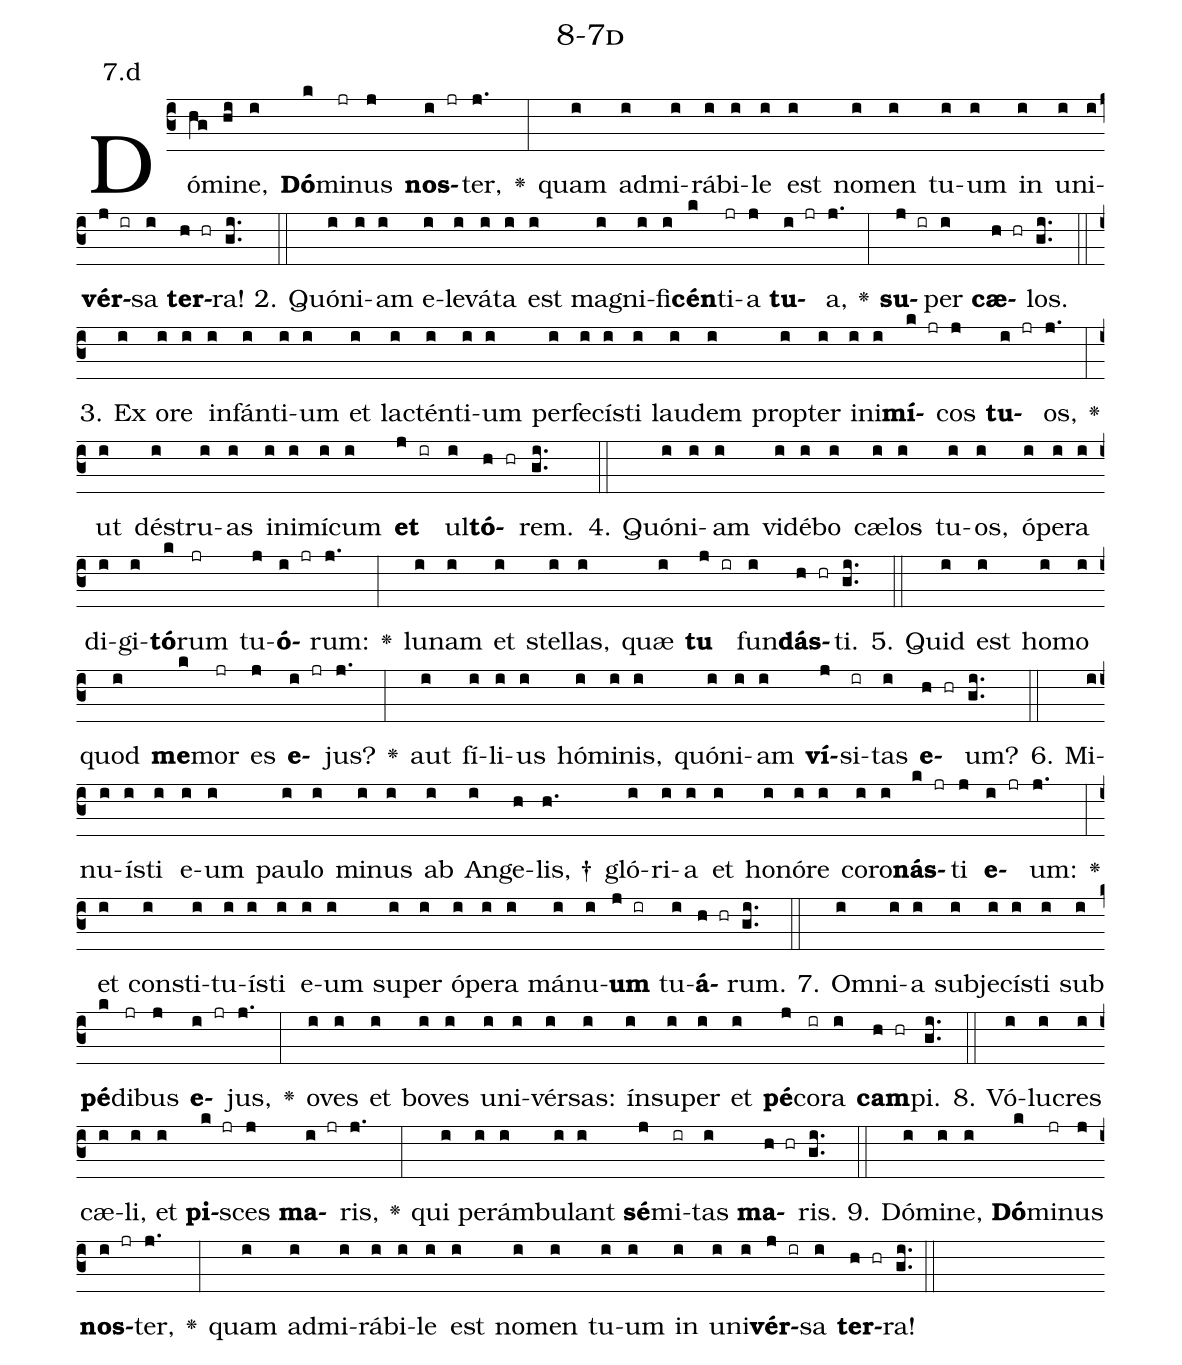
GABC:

name: 8-7d;
annotation: 7.d;
%%
(c3)Dó(hg)mi(hi)ne,(i) <b>Dó</b>(k)mi(jr)nus(j) <b>nos</b>(i jr)ter,(j.) <v>\greheightstar</v>(:) quam(i) ad(i)mi(i)rá(i)bi(i)le(i) est(i) no(i)men(i) tu(i)um(i) in(i) u(i)ni(i)<b>vér</b>(j ir)sa(i) <b>ter</b>(h hr)ra!(gi..) (::)
2. Quón(i)i(i)am(i) e(i)le(i)vá(i)ta(i) est(i) ma(i)gni(i)fi(i)<b>cén</b>(k)ti(jr)a(j) <b>tu</b>(i jr)a,(j.) <v>\greheightstar</v>(:) <b>su</b>(j ir)per(i) <b>cæ</b>(h hr)los.(gi..) (::)
3. Ex(i) o(i)re(i) in(i)fán(i)ti(i)um(i) et(i) lac(i)tén(i)ti(i)um(i) per(i)fe(i)cís(i)ti(i) lau(i)dem(i) prop(i)ter(i) in(i)i(i)<b>mí</b>(k jr)cos(j) <b>tu</b>(i jr)os,(j.) <v>\greheightstar</v>(:) ut(i) dé(i)stru(i)as(i) in(i)i(i)mí(i)cum(i) <b>et</b>(j ir) ul(i)<b>tó</b>(h hr)rem.(gi..) (::)
4. Quón(i)i(i)am(i) vi(i)dé(i)bo(i) cæ(i)los(i) tu(i)os,(i) ó(i)pe(i)ra(i) di(i)gi(i)<b>tó</b>(k)rum(jr) tu(j)<b>ó</b>(i jr)rum:(j.) <v>\greheightstar</v>(:) lu(i)nam(i) et(i) stel(i)las,(i) quæ(i) <b>tu</b>(j ir) fun(i)<b>dás</b>(h hr)ti.(gi..) (::)
5. Quid(i) est(i) ho(i)mo(i) quod(i) <b>me</b>(k)mor(jr) es(j) <b>e</b>(i jr)jus?(j.) <v>\greheightstar</v>(:) aut(i) fí(i)li(i)us(i) hó(i)mi(i)nis,(i) quón(i)i(i)am(i) <b>ví</b>(j)si(ir)tas(i) <b>e</b>(h hr)um?(gi..) (::)
6. Mi(i)nu(i)ís(i)ti(i) e(i)um(i) pau(i)lo(i) mi(i)nus(i) ab(i) An(i)ge(h)lis, †(h.) gló(i)ri(i)a(i) et(i) ho(i)nó(i)re(i) co(i)ro(i)<b>nás</b>(k jr)ti(j) <b>e</b>(i jr)um:(j.) <v>\greheightstar</v>(:) et(i) con(i)sti(i)tu(i)ís(i)ti(i) e(i)um(i) su(i)per(i) ó(i)pe(i)ra(i) má(i)nu(i)<b>um</b>(j ir) tu(i)<b>á</b>(h hr)rum.(gi..) (::)
7. Om(i)ni(i)a(i) sub(i)je(i)cís(i)ti(i) sub(i) <b>pé</b>(k)di(jr)bus(j) <b>e</b>(i jr)jus,(j.) <v>\greheightstar</v>(:) o(i)ves(i) et(i) bo(i)ves(i) u(i)ni(i)vér(i)sas:(i) ín(i)su(i)per(i) et(i) <b>pé</b>(j)co(ir)ra(i) <b>cam</b>(h hr)pi.(gi..) (::)
8. Vó(i)lu(i)cres(i) cæ(i)li,(i) et(i) <b>pi</b>(k jr)sces(j) <b>ma</b>(i jr)ris,(j.) <v>\greheightstar</v>(:) qui(i) per(i)ám(i)bu(i)lant(i) <b>sé</b>(j)mi(ir)tas(i) <b>ma</b>(h hr)ris.(gi..) (::)
9. Dó(i)mi(i)ne,(i) <b>Dó</b>(k)mi(jr)nus(j) <b>nos</b>(i jr)ter,(j.) <v>\greheightstar</v>(:) quam(i) ad(i)mi(i)rá(i)bi(i)le(i) est(i) no(i)men(i) tu(i)um(i) in(i) u(i)ni(i)<b>vér</b>(j ir)sa(i) <b>ter</b>(h hr)ra!(gi..) (::)
